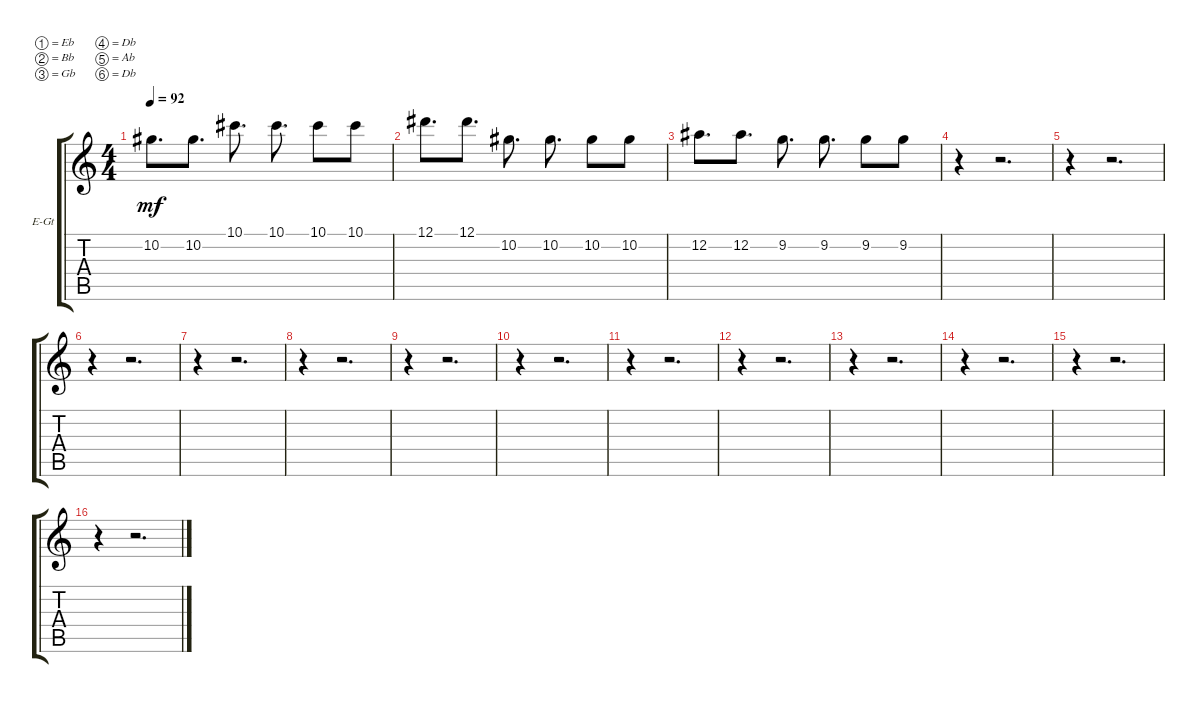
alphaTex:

\bracketExtendMode groupsimilarinstruments
\firstSystemTrackNameOrientation horizontal
\otherSystemsTrackNameOrientation horizontal
\track ("Electric Guitar 1" "E-Gt") {instrument distortionguitar}
\staff {score tabs}
\tuning (Eb4 Bb3 Gb3 Db3 Ab2 Db2)
\ts (4 4)
\tempo 92
\clef g2
\ks c
10.2.8{d dy mf} 10.2.8{d} 10.1.8{d} 10.1.8{d} 10.1.8 10.1.8 |
12.1.8{d} 12.1.8{d} 10.2.8{d} 10.2.8{d} 10.2.8 10.2.8 |
12.2.8{d} 12.2.8{d} 9.2.8{d} 9.2.8{d} 9.2.8 9.2.8 |
r.4 r.2{d} |
r.4 r.2{d} |
r.4 r.2{d} |
r.4 r.2{d} |
r.4 r.2{d} |
r.4 r.2{d} |
r.4 r.2{d} |
r.4 r.2{d} |
r.4 r.2{d} |
r.4 r.2{d} |
r.4 r.2{d} |
r.4 r.2{d} |
r.4 r.2{d}
